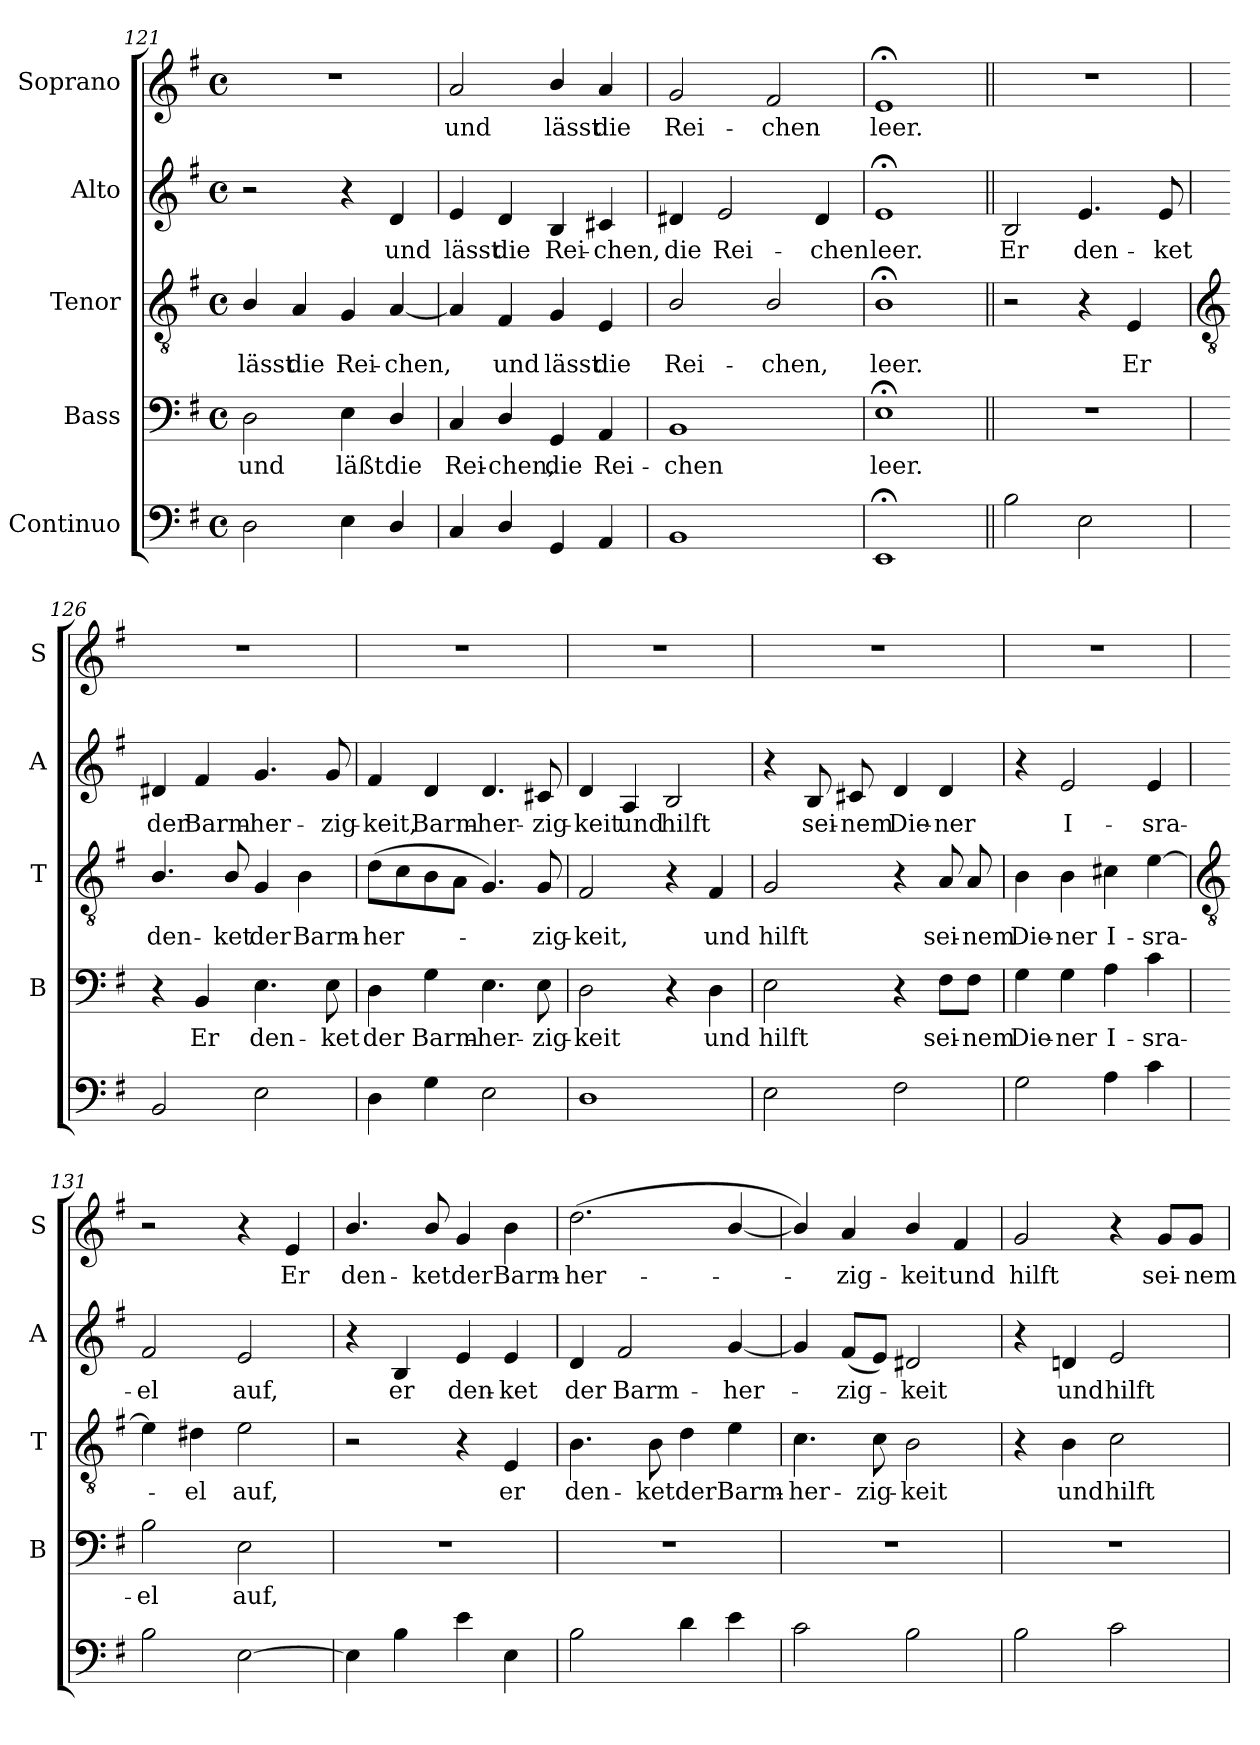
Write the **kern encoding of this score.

**kern	**kern	**text	**kern	**text	**kern	**text	**kern	**text
*part5	*part4	*part4	*part3	*part3	*part2	*part2	*part1	*part1
*staff5	*staff4	*staff4	*staff3	*staff3	*staff2	*staff2	*staff1	*staff1
*I"Continuo	*I"Bass	*	*I"Tenor	*	*I"Alto	*	*I"Soprano	*
*	*I'B	*	*I'T	*	*I'A	*	*I'S	*
*clefF4	*clefF4	*	*clefGv2	*	*clefG2	*	*clefG2	*
*k[f#]	*k[f#]	*	*k[f#]	*	*k[f#]	*	*k[f#]	*
*G:	*G:	*	*G:	*	*G:	*	*G:	*
*M4/4	*M4/4	*	*M4/4	*	*M4/4	*	*M4/4	*
*met(c)	*met(c)	*	*met(c)	*	*met(c)	*	*met(c)	*
=121	=121	=121	=121	=121	=121	=121	=121	=121
!	!	!LO:LY:b	!	!LO:LY:b	!	!	!	!
2D	2D	und	4B/	lässt	2r	.	1r	.
!	!	!	!	!LO:LY:b	!	!	!	!
.	.	.	4A	die	.	.	.	.
!	!	!LO:LY:b	!	!LO:LY:b	!	!	!	!
4E	4E	läßt	4G	Rei-	4r	.	.	.
!	!	!LO:LY:b	!	!LO:LY:b	!	!LO:LY:b	!	!
4D/	4D/	die	[4A	-chen,	4d	und	.	.
=122	=122	=122	=122	=122	=122	=122	=122	=122
!	!	!LO:LY:b	!	!	!	!LO:LY:b	!	!LO:LY:b
4C	4C	Rei-	4A]	.	4e	lässt	2a	und
!	!	!LO:LY:b	!	!LO:LY:b	!	!LO:LY:b	!	!
4D/	4D/	-chen,	4F#	und	4d	die	.	.
!	!	!LO:LY:b	!	!LO:LY:b	!	!LO:LY:b	!	!LO:LY:b
4GG	4GG	die	4G	lässt	4B	Rei-	4b/	lässt
!	!	!LO:LY:b	!	!LO:LY:b	!	!LO:LY:b	!	!LO:LY:b
4AA	4AA	Rei-	4E	die	4c#X	-chen,	4a	die
=123	=123	=123	=123	=123	=123	=123	=123	=123
!	!	!LO:LY:b	!	!LO:LY:b	!	!LO:LY:b	!	!LO:LY:b
1BB	1BB	-chen	2B/	Rei-	4d#X	die	2g	Rei-
!	!	!	!	!	!	!LO:LY:b	!	!
.	.	.	.	.	2e	Rei-	.	.
!	!	!	!	!LO:LY:b	!	!	!	!LO:LY:b
.	.	.	2B/	-chen,	.	.	2f#	-chen
!	!	!	!	!	!	!LO:LY:b	!	!
.	.	.	.	.	4d#	-chen	.	.
=124	=124	=124	=124	=124	=124	=124	=124	=124
!	!	!LO:LY:b	!	!LO:LY:b	!	!LO:LY:b	!	!LO:LY:b
1EE;<	1E;<	leer.	1B;<	leer.	1e;<	leer.	1e;<	leer.
=125||	=125||	=125||	=125||	=125||	=125||	=125||	=125||	=125||
!	!	!	!	!	!	!LO:LY:b	!	!
2B	1r	.	2r	.	2B	Er	1r	.
!	!	!	!	!	!	!LO:LY:b	!	!
2E	.	.	4r	.	4.e	den-	.	.
!	!	!	!	!LO:LY:b	!	!	!	!
.	.	.	4E	Er	.	.	.	.
!	!	!	!	!	!	!LO:LY:b	!	!
.	.	.	.	.	8e	-ket	.	.
!!LO:LB:g=z
=126	=126	=126	=126	=126	=126	=126	=126	=126
*	*	*	*clefGv2	*	*	*	*	*
!	!	!	!	!LO:LY:b	!	!LO:LY:b	!	!
2BB	4r	.	4.B/	den-	4d#X	der	1r	.
!	!	!LO:LY:b	!	!	!	!LO:LY:b	!	!
.	4BB	Er	.	.	4f#	Barm-	.	.
!	!	!	!	!LO:LY:b	!	!	!	!
.	.	.	8B/	-ket	.	.	.	.
!	!	!LO:LY:b	!	!LO:LY:b	!	!LO:LY:b	!	!
2E	4.E	den-	4G	der	4.g	-her-	.	.
!	!	!	!	!LO:LY:b	!	!	!	!
.	.	.	4B	Barm-	.	.	.	.
!	!	!LO:LY:b	!	!	!	!LO:LY:b	!	!
.	8E	-ket	.	.	8g	-zig-	.	.
=127	=127	=127	=127	=127	=127	=127	=127	=127
!	!	!LO:LY:b	!	!LO:LY:b	!	!LO:LY:b	!	!
4D	4D	der	(>8dL	-her-	4f#	-keit,	1r	.
.	.	.	8c	.	.	.	.	.
!	!	!LO:LY:b	!	!	!	!LO:LY:b	!	!
4G	4G	Barm-	8B	.	4d	Barm-	.	.
.	.	.	8AJ	.	.	.	.	.
!	!	!LO:LY:b	!	!	!	!LO:LY:b	!	!
2E	4.E	-her-	4.G)	.	4.d	-her-	.	.
!	!	!LO:LY:b	!	!LO:LY:b	!	!LO:LY:b	!	!
.	8E	-zig-	8G	zig-	8c#X	-zig-	.	.
=128	=128	=128	=128	=128	=128	=128	=128	=128
!	!	!LO:LY:b	!	!LO:LY:b	!	!LO:LY:b	!	!
1D	2D	-keit	2F#	-keit,	4d	-keit	1r	.
!	!	!	!	!	!	!LO:LY:b	!	!
.	.	.	.	.	4A	und	.	.
!	!	!	!	!	!	!LO:LY:b	!	!
.	4r	.	4r	.	2B	hilft	.	.
!	!	!LO:LY:b	!	!LO:LY:b	!	!	!	!
.	4D	und	4F#	und	.	.	.	.
=129	=129	=129	=129	=129	=129	=129	=129	=129
!	!	!LO:LY:b	!	!LO:LY:b	!	!	!	!
2E	2E	hilft	2G	hilft	4r	.	1r	.
!	!	!	!	!	!	!LO:LY:b	!	!
.	.	.	.	.	8B	sei-	.	.
!	!	!	!	!	!	!LO:LY:b	!	!
.	.	.	.	.	8c#X	-nem	.	.
!	!	!	!	!	!	!LO:LY:b	!	!
2F#	4r	.	4r	.	4d	Die-	.	.
!	!	!LO:LY:b	!	!LO:LY:b	!	!LO:LY:b	!	!
.	8F#\L	sei-	8A	sei-	4d	-ner	.	.
!	!	!LO:LY:b	!	!LO:LY:b	!	!	!	!
.	8F#\J	-nem	8A	-nem	.	.	.	.
=130	=130	=130	=130	=130	=130	=130	=130	=130
!	!	!LO:LY:b	!	!LO:LY:b	!	!	!	!
2G	4G	Die-	4B	Die-	4r	.	1r	.
!	!	!LO:LY:b	!	!LO:LY:b	!	!LO:LY:b	!	!
.	4G	-ner	4B	-ner	2e	I-	.	.
!	!	!LO:LY:b	!	!LO:LY:b	!	!	!	!
4A	4A	I-	4c#X	I-	.	.	.	.
!	!	!LO:LY:b	!	!LO:LY:b	!	!LO:LY:b	!	!
4c	4c	-sra-	[4e	-sra-	4e	-sra-	.	.
!!LO:LB:g=z
=131	=131	=131	=131	=131	=131	=131	=131	=131
*	*	*	*clefGv2	*	*	*	*	*
!	!	!LO:LY:b	!	!	!	!LO:LY:b	!	!
2B	2B	-el	4e]	.	2f#	-el	2r	.
!	!	!	!	!LO:LY:b	!	!	!	!
.	.	.	4d#X	el	.	.	.	.
!	!	!LO:LY:b	!	!LO:LY:b	!	!LO:LY:b	!	!
[2E	2E	auf,	2e	auf,	2e	auf,	4r	.
!	!	!	!	!	!	!	!	!LO:LY:b
.	.	.	.	.	.	.	4e	Er
=132	=132	=132	=132	=132	=132	=132	=132	=132
!	!	!	!	!	!	!	!	!LO:LY:b
4E]	1r	.	2r	.	4r	.	4.b/	den-
!	!	!	!	!	!	!LO:LY:b	!	!
4B	.	.	.	.	4B	er	.	.
!	!	!	!	!	!	!	!	!LO:LY:b
.	.	.	.	.	.	.	8b/	-ket
!	!	!	!	!	!	!LO:LY:b	!	!LO:LY:b
4e	.	.	4r	.	4e	den-	4g	der
!	!	!	!	!LO:LY:b	!	!LO:LY:b	!	!LO:LY:b
4E	.	.	4E	er	4e	-ket	4b	Barm-
=133	=133	=133	=133	=133	=133	=133	=133	=133
!	!	!	!	!LO:LY:b	!	!LO:LY:b	!	!LO:LY:b
2B	1r	.	4.B	den-	4d	der	(<2.dd	-her-
!	!	!	!	!	!	!LO:LY:b	!	!
.	.	.	.	.	2f#	Barm-	.	.
!	!	!	!	!LO:LY:b	!	!	!	!
.	.	.	8B	-ket	.	.	.	.
!	!	!	!	!LO:LY:b	!	!	!	!
4d	.	.	4d	der	.	.	.	.
!	!	!	!	!LO:LY:b	!	!LO:LY:b	!	!
4e	.	.	4e	Barm-	[4g	-her-	[4b/	.
=134	=134	=134	=134	=134	=134	=134	=134	=134
!	!	!	!	!LO:LY:b	!	!	!	!
2c	1r	.	4.c	-her-	4g]	.	4b/])	.
!	!	!	!	!	!	!LO:LY:b	!	!LO:LY:b
.	.	.	.	.	(<8f#L	zig-	4a	zig-
!	!	!	!	!LO:LY:b	!	!	!	!
.	.	.	8c	-zig-	8eJ)	.	.	.
!	!	!	!	!LO:LY:b	!	!LO:LY:b	!	!LO:LY:b
2B	.	.	2B	-keit	2d#X	keit	4b/	-keit
!	!	!	!	!	!	!	!	!LO:LY:b
.	.	.	.	.	.	.	4f#	und
=135	=135	=135	=135	=135	=135	=135	=135	=135
!	!	!	!	!	!	!	!	!LO:LY:b
2B	1r	.	4r	.	4r	.	2g	hilft
!	!	!	!	!LO:LY:b	!	!LO:LY:b	!	!
.	.	.	4B	und	4dn	und	.	.
!	!	!	!	!LO:LY:b	!	!LO:LY:b	!	!
2c	.	.	2c	hilft	2e	hilft	4r	.
!	!	!	!	!	!	!	!	!LO:LY:b
.	.	.	.	.	.	.	8g/L	sei-
!	!	!	!	!	!	!	!	!LO:LY:b
.	.	.	.	.	.	.	8g/J	-nem
=	=	=	=	=	=	=	=	=
*-	*-	*-	*-	*-	*-	*-	*-	*-
